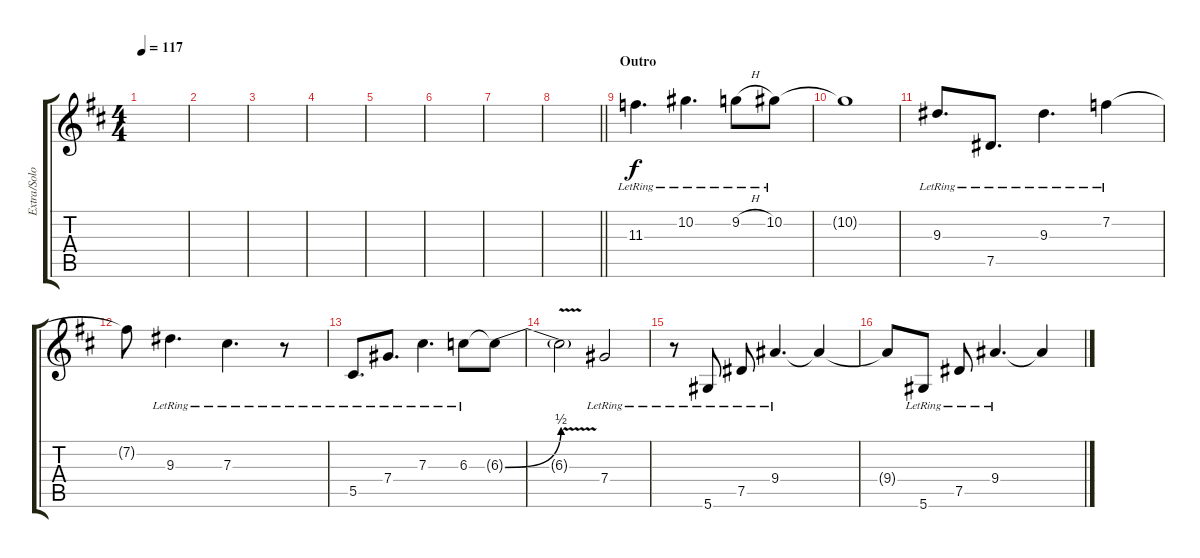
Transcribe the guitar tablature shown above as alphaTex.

\track ("Extra/Solo" "Extra/Solo") {instrument electricguitarjazz}
\staff {score tabs}
\tuning (Eb4 Bb3 Gb3 Db3 Ab2 Eb2) {hide}
\ts (4 4)
\tempo 117
\clef g2
\ks d
|
|
|
|
|
|
|
\barLineRight lightlight
|
\section ("" "Outro")
11.3{lr}.4{d instrument electricguitarjazz} 10.2{lr}.4{d} 9.2{h lr}.8 10.2{lr}.8 |
10.2{t}.1 |
9.3{lr}.8{d} 7.5{lr}.8{d} 9.3{lr}.4{d} 7.2{lr}.4 |
7.2{t}.8 9.3{lr}.4{d} 7.3{lr}.4{d} r.8 |
5.5{lr}.8{d} 7.4{lr}.8{d} 7.3{lr}.4{d} 6.3{lr}.8 6.3{be (bend 0 0 60 2) t}.8 |
6.3{v t}.2 7.4{lr}.2 |
r.8 5.6{lr}.8 7.5{lr}.8 9.4{lr}.4{d} 9.4{t}.4 |
9.4{t}.8 5.6{lr}.8 7.5{lr}.8 9.4{lr}.4{d} 9.4{t}.4
